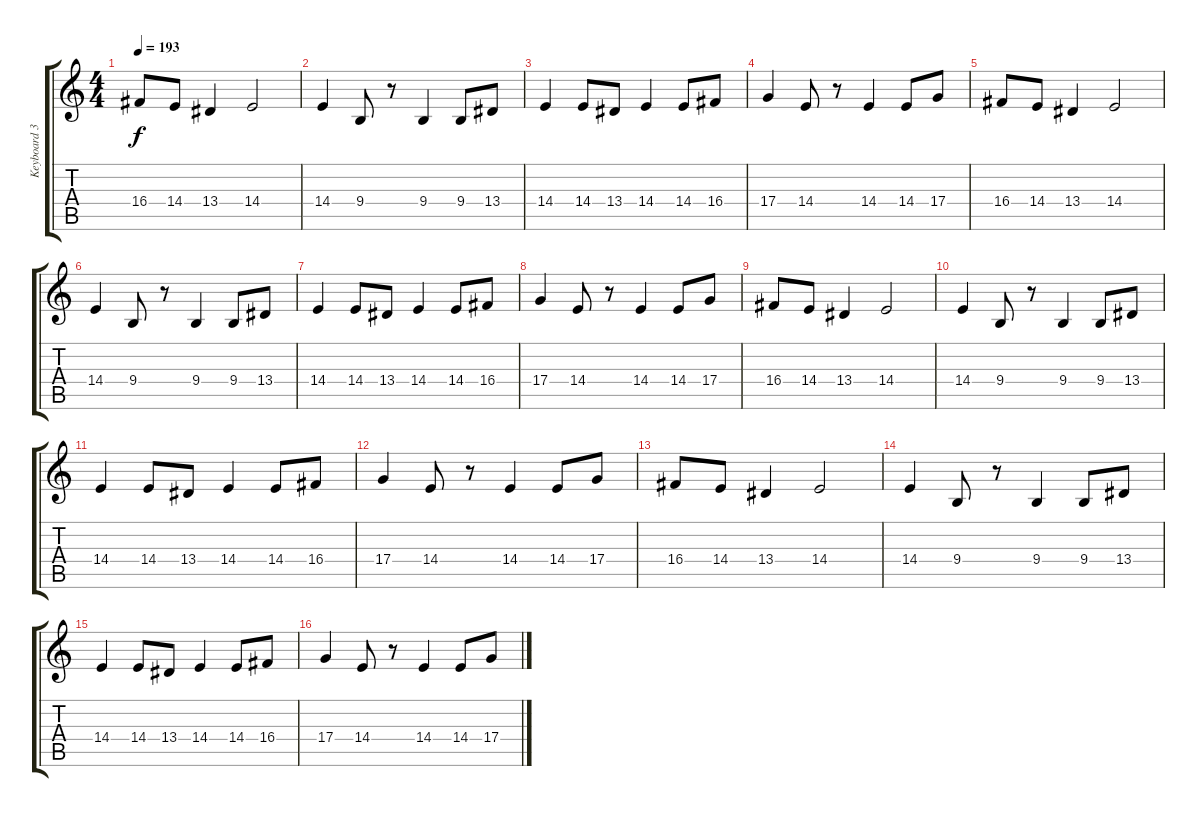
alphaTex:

\track ("Keyboard 3" "Keyboard 3") {instrument accordion}
\staff {score tabs}
\tuning (E4 B3 G3 D3 A2 E2) {hide}
\ts (4 4)
\tempo 193
\clef g2
\ks c
16.4.8{dy f} 14.4.8 13.4.4 14.4.2 |
14.4.4 9.4.8 r.8 9.4.4 9.4.8 13.4.8 |
14.4.4 14.4.8 13.4.8 14.4.4 14.4.8 16.4.8 |
17.4.4 14.4.8 r.8 14.4.4 14.4.8 17.4.8 |
16.4.8 14.4.8 13.4.4 14.4.2 |
14.4.4 9.4.8 r.8 9.4.4 9.4.8 13.4.8 |
14.4.4 14.4.8 13.4.8 14.4.4 14.4.8 16.4.8 |
17.4.4 14.4.8 r.8 14.4.4 14.4.8 17.4.8 |
16.4.8 14.4.8 13.4.4 14.4.2 |
14.4.4 9.4.8 r.8 9.4.4 9.4.8 13.4.8 |
14.4.4 14.4.8 13.4.8 14.4.4 14.4.8 16.4.8 |
17.4.4 14.4.8 r.8 14.4.4 14.4.8 17.4.8 |
16.4.8 14.4.8 13.4.4 14.4.2 |
14.4.4 9.4.8 r.8 9.4.4 9.4.8 13.4.8 |
14.4.4 14.4.8 13.4.8 14.4.4 14.4.8 16.4.8 |
17.4.4 14.4.8 r.8 14.4.4 14.4.8 17.4.8
